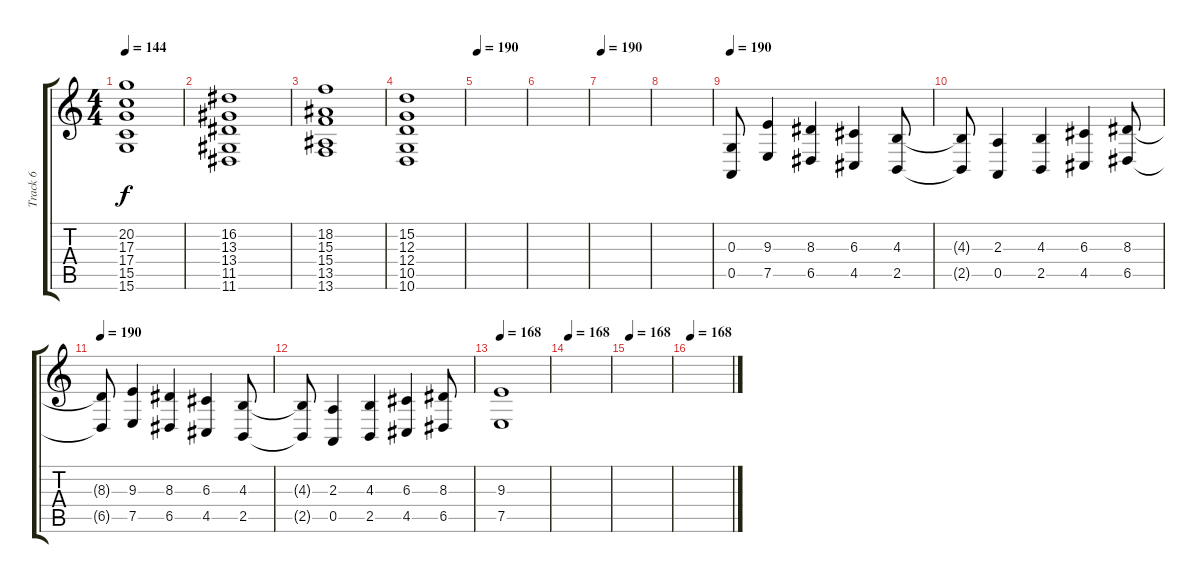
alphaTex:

\track ("Track 6" "Track 6") {instrument stringensemble1}
\staff {score tabs}
\tuning (E4 B3 G3 D3 A2 E2) {hide}
\ts (4 4)
\tempo 144
\clef g2
\ks c
(20.2 17.3 17.4 15.5 15.6).1{dy f} |
(16.2 13.3 13.4 11.5 11.6).1 |
(18.2 15.3 15.4 13.5 13.6).1 |
(15.2 12.3 12.4 10.5 10.6).1 |
\tempo 190
|
|
\tempo 190
|
|
\tempo 190
(0.3 0.5).8 (9.3 7.5).4 (8.3 6.5).4 (6.3 4.5).4 (4.3 2.5).8 |
(4.3{t} 2.5{t}).8 (2.3 0.5).4 (4.3 2.5).4 (6.3 4.5).4 (8.3 6.5).8 |
\tempo 190
(8.3{t} 6.5{t}).8 (9.3 7.5).4 (8.3 6.5).4 (6.3 4.5).4 (4.3 2.5).8 |
(4.3{t} 2.5{t}).8 (2.3 0.5).4 (4.3 2.5).4 (6.3 4.5).4 (8.3 6.5).8 |
\tempo 168
(9.3 7.5).1 |
\tempo 168
|
\tempo 168
|
\tempo 168
